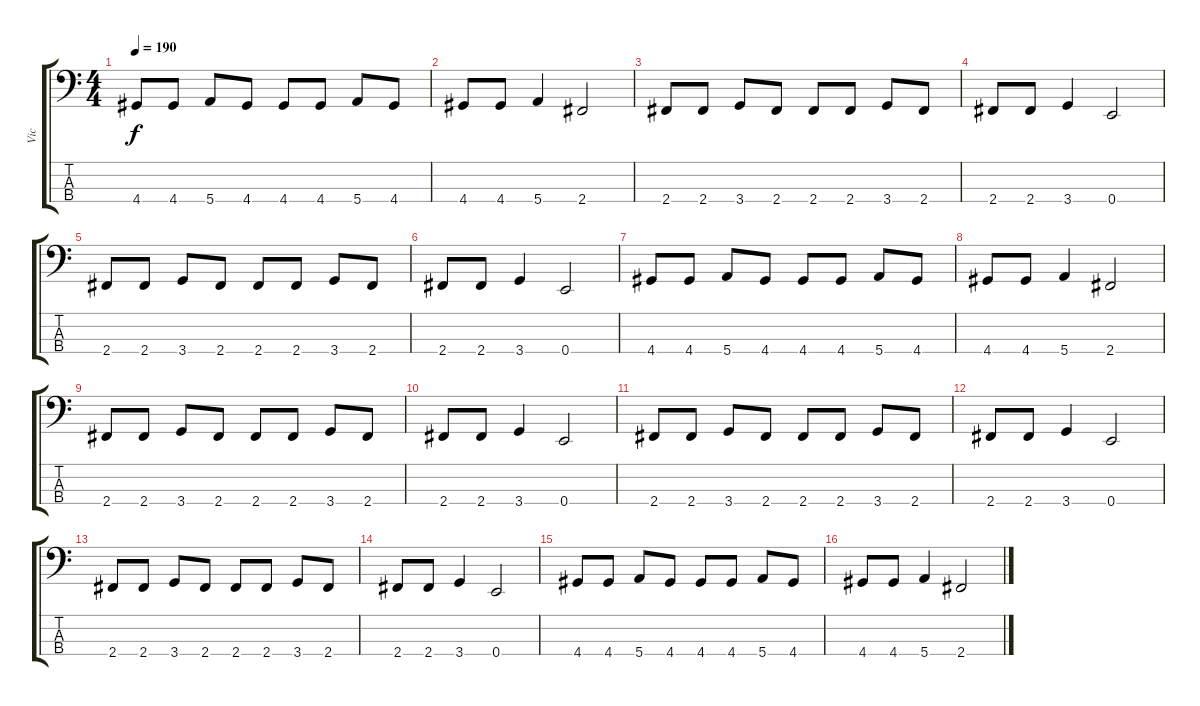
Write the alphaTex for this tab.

\track ("Vic" "Vic") {instrument electricbassfinger}
\staff {score tabs}
\tuning (G2 D2 A1 E1) {hide}
\ts (4 4)
\tempo 190
\clef f4
\ks c
4.4.8{dy f} 4.4.8 5.4.8 4.4.8 4.4.8 4.4.8 5.4.8 4.4.8 |
4.4.8 4.4.8 5.4.4 2.4.2 |
2.4.8 2.4.8 3.4.8 2.4.8 2.4.8 2.4.8 3.4.8 2.4.8 |
2.4.8 2.4.8 3.4.4 0.4.2 |
2.4.8 2.4.8 3.4.8 2.4.8 2.4.8 2.4.8 3.4.8 2.4.8 |
2.4.8 2.4.8 3.4.4 0.4.2 |
4.4.8 4.4.8 5.4.8 4.4.8 4.4.8 4.4.8 5.4.8 4.4.8 |
4.4.8 4.4.8 5.4.4 2.4.2 |
2.4.8 2.4.8 3.4.8 2.4.8 2.4.8 2.4.8 3.4.8 2.4.8 |
2.4.8 2.4.8 3.4.4 0.4.2 |
2.4.8 2.4.8 3.4.8 2.4.8 2.4.8 2.4.8 3.4.8 2.4.8 |
2.4.8 2.4.8 3.4.4 0.4.2 |
2.4.8 2.4.8 3.4.8 2.4.8 2.4.8 2.4.8 3.4.8 2.4.8 |
2.4.8 2.4.8 3.4.4 0.4.2 |
4.4.8 4.4.8 5.4.8 4.4.8 4.4.8 4.4.8 5.4.8 4.4.8 |
4.4.8 4.4.8 5.4.4 2.4.2
